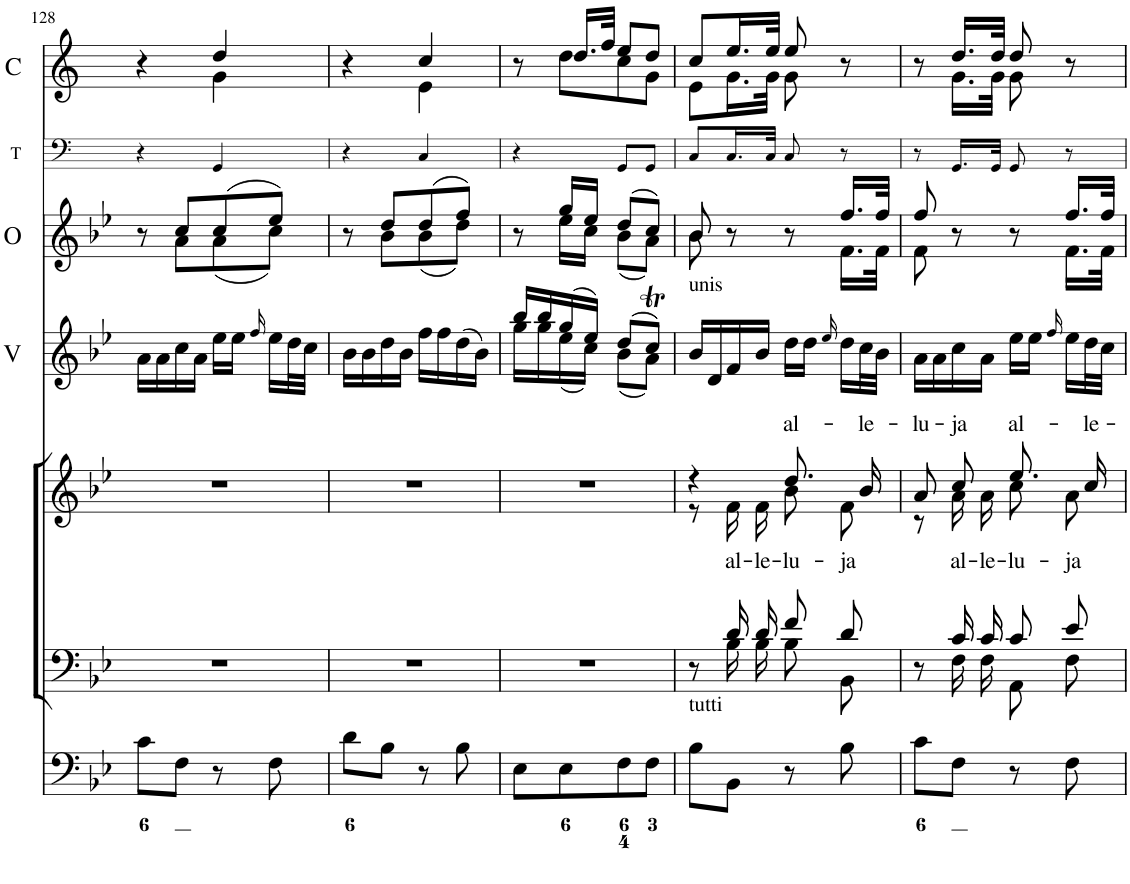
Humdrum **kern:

**kern	**kern	**kern	**text	**kern	**kern	**kern	**kern	**kern	**kern
*part9	*part8	*part7	*part7	*part6	*part5	*part4	*part3	*part2	*part1
*staff9	*staff8	*staff7	*staff7	*staff6	*staff5	*staff4	*staff3	*staff2	*staff1
*I"Organ	*I"Voice	*I"Voice	*	*I"Violin	*I"Violin	*I"2 Violini	*I"2 Oboi	*I"Timpani in B[flat]	*I"2 Clarini in B [flat]
*	*	*	*	*I'Vln.	*I'Vln.	*I'V	*I'O	*I'T	*I'C
!!LO:PB:g=z
*clefF4	*clefF4	*clefG2	*	*clefG2	*clefG2	*clefG2	*clefG2	*clefF4	*clefG2
*	*	*	*	*	*	*	*	*Trd1c2	*Trd1c2
*k[b-e-]	*k[b-e-]	*k[b-e-]	*	*k[b-e-]	*k[b-e-]	*k[b-e-]	*k[b-e-]	*k[]	*k[]
*M2/4	*M2/4	*M2/4	*	*M2/4	*M2/4	*M2/4	*M2/4	*M2/4	*M2/4
=128	=128	=128	=128	=128	=128	=128	=128	=128	=128
*	*	*	*	*	*	*	*^	*	*^
8c\L	2r	2r	.	16a/LL	16a/LL	16a\LL	8r	8ryy	4r	4r	4ryy
.	.	.	.	16a/J	16a/J	16a\	.	.	.	.	.
8F\J	.	.	.	16cc/L	16cc/L	16cc\	8cc/L	8a\L	.	.	.
.	.	.	.	16a/JJ	16a/JJ	16a\JJ	.	.	.	.	.
8r	.	.	.	16ee-\LL	16ee-\LL	16ee-\LL	(8cc/	(8a\	4GG/	4dd/	4g\
.	.	.	.	16ee-\J	16ee-\J	16ee-\JJ	.	.	.	.	.
.	.	.	.	16qff\	16qff\	16qff/	.	.	.	.	.
8F\	.	.	.	16ee-\L	16ee-\L	16ee-\LL	8ee-/J)	8cc\J)	.	.	.
.	.	.	.	32dd\L	32dd\L	32dd\L	.	.	.	.	.
.	.	.	.	32cc\JJJ	32cc\JJJ	32cc\JJJ	.	.	.	.	.
=129	=129	=129	=129	=129	=129	=129	=129	=129	=129	=129	=129
8d\L	2r	2r	.	16b-\LL	16b-\LL	16b-\LL	8r	8ryy	4r	4r	4ryy
.	.	.	.	16b-\J	16b-\J	16b-\	.	.	.	.	.
8B-\J	.	.	.	16dd\L	16dd\L	16dd\	8dd/L	8b-\L	.	.	.
.	.	.	.	16b-\JJ	16b-\JJ	16b-\JJ	.	.	.	.	.
8r	.	.	.	16ff\LL	16ff\LL	16ff\LL	(8dd/	(8b-\	4C/	4cc/	4e\
.	.	.	.	16ff\J	16ff\J	16ff\	.	.	.	.	.
8B-\	.	.	.	(16dd\L	(16dd\L	(16dd\	8ff/J)	8dd\J)	.	.	.
.	.	.	.	16b-\JJ)	16b-\JJ)	16b-\JJ)	.	.	.	.	.
=130	=130	=130	=130	=130	=130	=130	=130	=130	=130	=130	=130
*	*	*	*	*	*	*^	*	*	*	*	*
!	!	!	!	!	!LO:TX:a:t=div	!	!	!	!	!	!	!
!	!	!	!	!LO:TX:a:t=div	!	!	!	!	!	!	!	!
8E-\L	2r	2r	.	16gg\LL	16bb-\LL	16bb-/LL	16gg\LL	8r	8ryy	4r	8r	8ryy
.	.	.	.	16gg\J	16bb-\J	16bb-/	16gg\	.	.	.	.	.
8E-\	.	.	.	(16ee-\L	(16gg\L	(16gg/	(16ee-\	16gg/LL	16ee-\LL	.	16.dd/LL	8dd\L
.	.	.	.	16cc\JJ)	16ee-\JJ)	16ee-/JJ)	16cc\JJ)	16ee-/JJ	16cc\JJ	.	.	.
.	.	.	.	.	.	.	.	.	.	.	32ff/JJk	.
8F\	.	.	.	8b-/L	8dd\L	(8dd/L	(8b-\L	(8dd/L	(8b-\L	8GG/L	8ee/L	8cc\
8F\J	.	.	.	8a/J	8ccT\J	8ccT/J)	8a\J)	8cc/J)	8a\J)	8GG/J	8dd/J	8g\J
=131	=131	=131	=131	=131	=131	=131	=131	=131	=131	=131	=131	=131
*	*^	*^	*	*	*	*	*	*	*	*	*	*
!	!	!	!	!	!	!	!	!LO:TX:a:t=unis	!	!	!	!	!	!
!	!	!	!	!	!	!	!LO:TX:a:t=unis	!	!	!	!	!	!	!
!	!	!	!	!	!	!LO:TX:a:t=unis	!	!	!	!	!	!	!	!
!LO:TX:a:t=tutti	!	!	!	!	!	!	!	!	!	!	!	!	!	!
*	*	*	*	*	*	*	*	*v	*v	*	*	*	*	*
8B-\L	8r	8ryy	4r	8r	.	16b-\LL	16b-\LL	16b-/LL	8b-/	8b-\	8C/L	8cc/L	8e\L
.	.	.	.	.	.	16d\J	16d\J	16d/	.	.	.	.	.
!	!	!	!	!	!LO:LY:b	!	!	!	!	!	!	!	!
8BB-\J	16d/LL	16B-\LL	.	16f\LL	al-	16f\L	16f\L	16f/	8r	4ryy	16.C/L	16.ee/L	16.g\L
!	!	!	!	!	!LO:LY:b	!	!	!	!	!	!	!	!
.	16d/JJ	16B-\JJ	.	16f\JJ	-le-	16b-\JJ	16b-\JJ	16b-/JJ	.	.	.	.	.
.	.	.	.	.	.	.	.	.	.	.	32C/JJk	32ee/JJk	32g\JJk
!	!	!	!	!	!LO:LY:a	!	!	!	!	!	!	!	!
!	!	!	!	!	!LO:LY:b	!	!	!	!	!	!	!	!
8r	8f/L	8B-\L	8.dd/L	8b-\L	-lu-	16dd\LL	16dd\LL	16dd\LL	8r	.	8C/	8ee/	8g\
.	.	.	.	.	.	16dd\J	16dd\J	16dd\JJ	.	.	.	.	.
.	.	.	.	.	.	16qee-\	16qee-\	16qee-/	.	.	.	.	.
!	!	!	!	!	!LO:LY:b	!	!	!	!	!	!	!	!
8B-\	8d/J	8BB-\J	.	8f\J	-ja	16dd\L	16dd\L	16dd\LL	16.ff/LL	16.f\LL	8r	8r	8ryy
!	!	!	!	!	!LO:LY:a	!	!	!	!	!	!	!	!
.	.	.	16b-/Jk	.	-le-	32cc\L	32cc\L	32cc\L	.	.	.	.	.
.	.	.	.	.	.	32b-\JJJ	32b-\JJJ	32b-\JJJ	32ff/JJk	32f\JJk	.	.	.
=132	=132	=132	=132	=132	=132	=132	=132	=132	=132	=132	=132	=132	=132
!	!	!	!	!	!LO:LY:a	!	!	!	!	!	!	!	!
8c\L	8r	8ryy	8a/L	8r	-lu-	16a/LL	16a/LL	16a\LL	8ff/	8f\	8r	8r	8ryy
.	.	.	.	.	.	16a/J	16a/J	16a\	.	.	.	.	.
!	!	!	!	!	!LO:LY:a	!	!	!	!	!	!	!	!
!	!	!	!	!	!LO:LY:b	!	!	!	!	!	!	!	!
8F\J	16c/LL	16F\LL	8cc/J	16a\LL	al-	16cc/L	16cc/L	16cc\	8r	4ryy	16.GG/LL	16.dd/LL	16.g\LL
!	!	!	!	!	!LO:LY:b	!	!	!	!	!	!	!	!
.	16c/JJ	16F\JJ	.	16a\JJ	-le-	16a/JJ	16a/JJ	16a\JJ	.	.	.	.	.
.	.	.	.	.	.	.	.	.	.	.	32GG/JJk	32dd/JJk	32g\JJk
!	!	!	!	!	!LO:LY:a	!	!	!	!	!	!	!	!
!	!	!	!	!	!LO:LY:b	!	!	!	!	!	!	!	!
8r	8c/L	8AA\L	8.ee-/L	8cc\L	-lu-	16ee-\LL	16ee-\LL	16ee-\LL	8r	.	8GG/	8dd/	8g\
.	.	.	.	.	.	16ee-\J	16ee-\J	16ee-\JJ	.	.	.	.	.
.	.	.	.	.	.	16qff\	16qff\	16qff/	.	.	.	.	.
!	!	!	!	!	!LO:LY:b	!	!	!	!	!	!	!	!
8F\	8e-/J	8F\J	.	8a\J	-ja	16ee-\L	16ee-\L	16ee-\LL	16.ff/LL	16.f\LL	8r	8r	8ryy
!	!	!	!	!	!LO:LY:a	!	!	!	!	!	!	!	!
.	.	.	16cc/Jk	.	-le-	32dd\L	32dd\L	32dd\L	.	.	.	.	.
.	.	.	.	.	.	32cc\JJJ	32cc\JJJ	32cc\JJJ	32ff/JJk	32f\JJk	.	.	.
*	*v	*v	*	*	*	*	*	*	*v	*v	*	*v	*v
*	*	*v	*v	*	*	*	*	*	*	*
=	=	=	=	=	=	=	=	=	=
*-	*-	*-	*-	*-	*-	*-	*-	*-	*-
